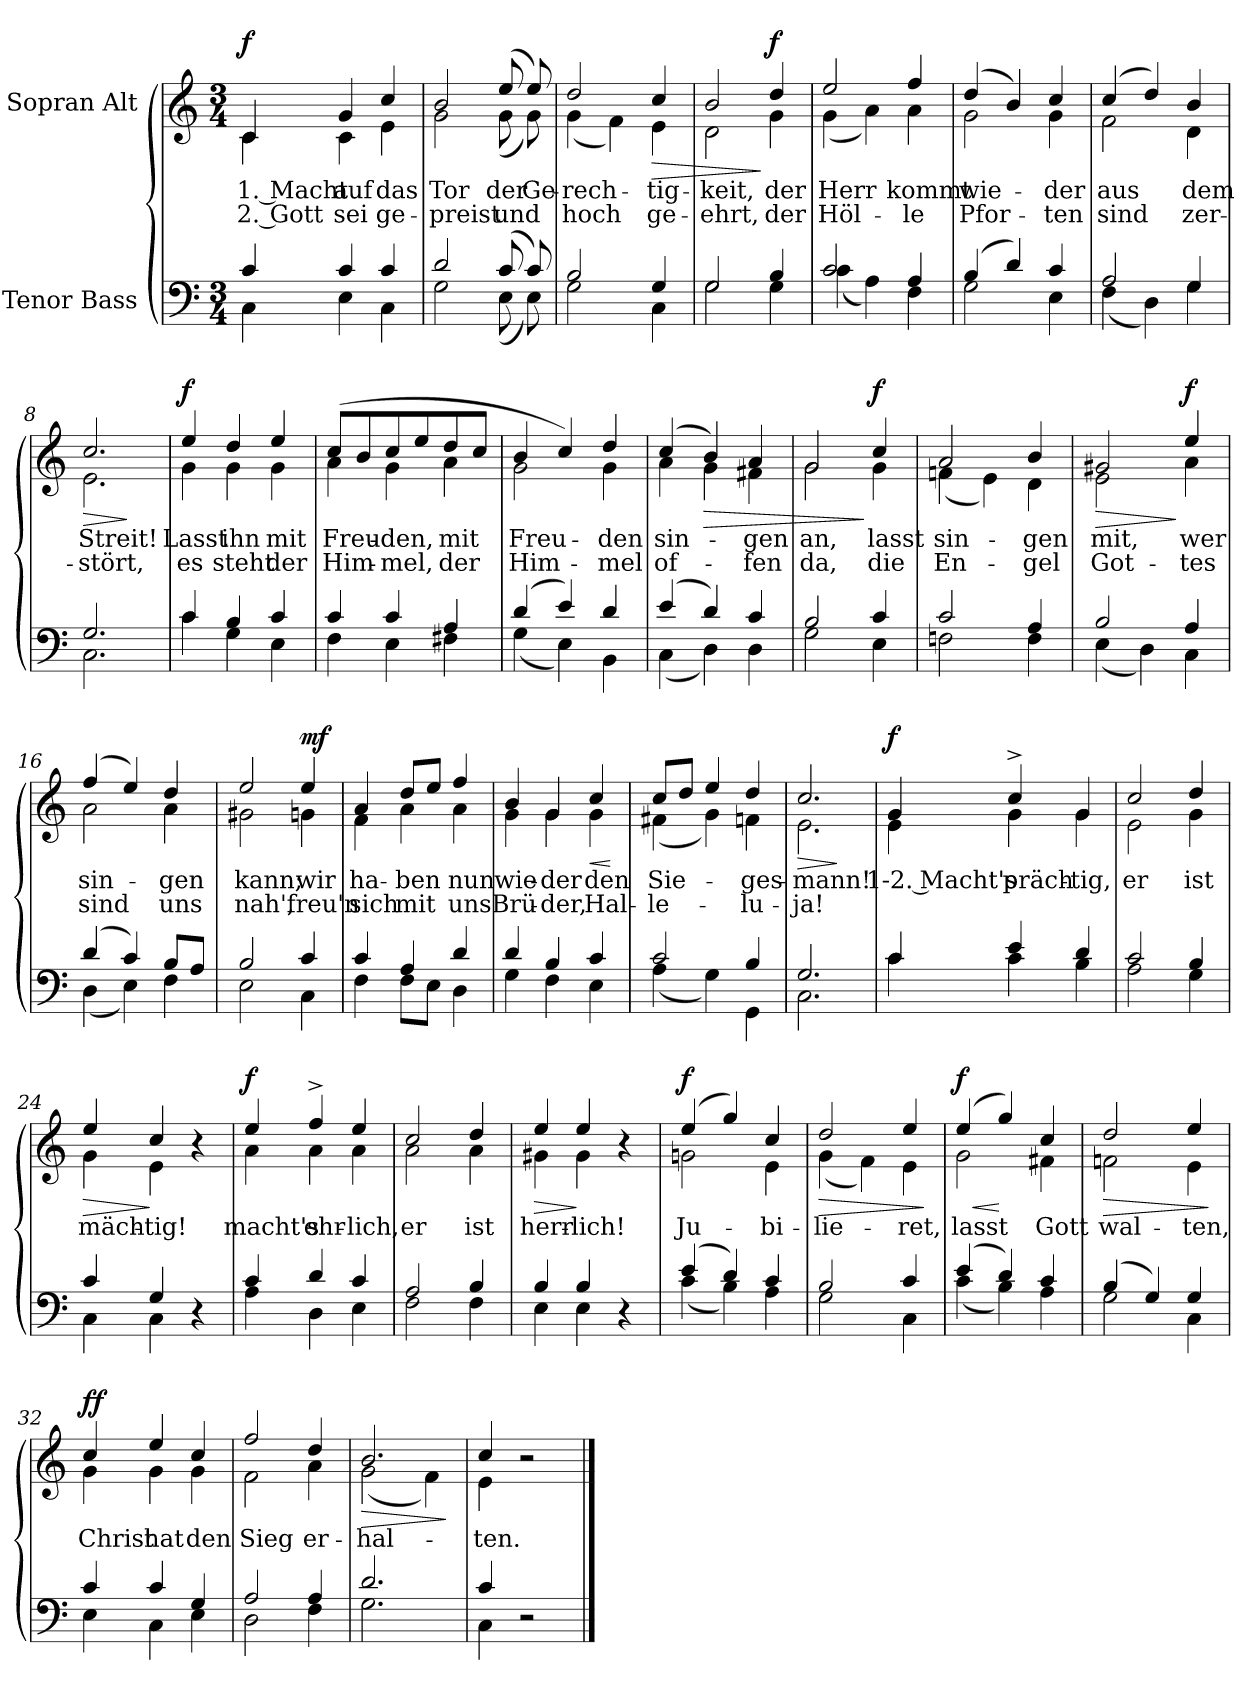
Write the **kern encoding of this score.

**kern	**kern	**text	**text	**dynam
*part2	*part1	*part1	*part1	*part1
*staff2	*staff1	*staff1	*staff1	*staff1
*I"Tenor Bass	*I"Sopran Alt	*	*	*
*clefF4	*clefG2	*	*	*
*k[]	*k[]	*	*	*
*M3/4	*M3/4	*	*	*
=1	=1	=1	=1	=1
*^	*	*	*	*
!	!	!LO:TX:a:B:t=Feierlich	!	!	!
!	!	!	!LO:LY:b	!LO:LY:b	!LO:DY:a
*	*	*^	*	*	*
4c/	4C\	4c/	4c\	1. Macht	2. Gott	f
!	!	!	!	!LO:LY:b	!LO:LY:b	!
4c/	4E\	4g/	4c\	auf	sei	.
!	!	!	!	!LO:LY:b	!LO:LY:b	!
4c/	4C\	4cc/	4e\	das	ge-	.
=2	=2	=2	=2	=2	=2	=2
!	!	!	!	!LO:LY:b	!LO:LY:b	!
2d/	2G\	2b/	2g\	Tor	-preist	.
!	!	!	!	!LO:LY:b	!LO:LY:b	!
(8c/	(8E\	(8ee/	(8g\	der	und	.
!	!	!	!	!LO:LY:b	!	!
8c/)	8E\)	8ee/)	8g\)	Ge-	.	.
=3	=3	=3	=3	=3	=3	=3
!	!	!	!	!LO:LY:b	!LO:LY:b	!
2B/	2G\	2dd/	(4g\	-rech-	hoch	.
.	.	.	4f\)	.	.	.
!	!	!	!	!LO:LY:b	!LO:LY:b	!LO:HP:b
4G/	4C\	4cc/	4e\	-tig-	ge-	>
=4	=4	=4	=4	=4	=4	=4
!	!	!	!	!LO:LY:b	!LO:LY:b	!
2G/	2G\	2b/	2d\	-keit,	-ehrt,	.
!	!	!	!	!LO:LY:b	!LO:LY:b	!LO:DY:n=1:a
4B/	4G\	4dd/	4g\	der	der	] f
=5	=5	=5	=5	=5	=5	=5
!	!	!	!	!LO:LY:b	!LO:LY:b	!
2c/	(4c\	2ee/	(4g\	Herr	Höl-	.
.	4A\)	.	4a\)	.	.	.
!	!	!	!	!LO:LY:b	!LO:LY:b	!
4A/	4F\	4ff/	4a\	kommt	-le	.
=6	=6	=6	=6	=6	=6	=6
!	!	!	!	!LO:LY:b	!LO:LY:b	!
(4B/	2G\	(4dd/	2g\	wie-	Pfor-	.
4d/)	.	4b/)	.	.	.	.
!	!	!	!	!LO:LY:b	!LO:LY:b	!
4c/	4E\	4cc/	4g\	-der	-ten	.
!!LO:LB:g=z	!!
=7	=7	=7	=7	=7	=7	=7
!	!	!	!	!LO:LY:b	!LO:LY:b	!
2A/	(4F\	(4cc/	2f\	-aus	sind	.
.	4D\)	4dd/)	.	.	.	.
!	!	!	!	!LO:LY:b	!LO:LY:b	!
4G/	4G\	4b/	4d\	dem	zer-	.
=8	=8	=8	=8	=8	=8	=8
!	!	!	!	!LO:LY:b	!LO:LY:b	!LO:HP:b
2.G/	2.C\	2.cc/	2.e\	Streit!	-stört,	>
*v	*v	*	*	*	*	*
*	*v	*v	*	*	*
.	.	.	.	]
=9	=9	=9	=9	=9
*^	*	*	*	*
!	!	!	!LO:LY:b	!LO:LY:b	!LO:DY:a
*	*	*^	*	*	*
4c/	4c\	4ee/	4g\	Lasst	es	f
!	!	!	!	!LO:LY:b	!LO:LY:b	!
4B/	4G\	4dd/	4g\	ihn	steht	.
!	!	!	!	!LO:LY:b	!LO:LY:b	!
4c/	4E\	4ee/	4g\	mit	der	.
=10	=10	=10	=10	=10	=10	=10
!	!	!	!	!LO:LY:b	!LO:LY:b	!
!	!	!	!	!LO:LY:b	!LO:LY:b	!
4c/	4F\	(8cc/L	4a\	Freu-	Him-	.
.	.	8b/	.	.	.	.
!	!	!	!	!LO:LY:b	!LO:LY:b	!
4c/	4E\	8cc/	4g\	-den,	-mel,	.
.	.	8ee/	.	.	.	.
!	!	!	!	!LO:LY:b	!LO:LY:b	!
4A/	4F#X\	8dd/	4a\	mit	der	.
!	!	!	!	!LO:LY:b	!LO:LY:b	!
.	.	8cc/J	.	--	--	.
=11	=11	=11	=11	=11	=11	=11
!	!	!	!	!LO:LY:b	!LO:LY:b	!
(4d/	(4G\	4b/	2g\	Freu-	Him-	.
4e/)	4E\)	4cc/)	.	.	.	.
!	!	!	!	!LO:LY:b	!LO:LY:b	!
!	!	!	!	!LO:LY:b	!LO:LY:b	!
4d/	4BB\	4dd/	4g\	-den	-mel	.
=12	=12	=12	=12	=12	=12	=12
!	!	!	!	!LO:LY:b	!LO:LY:b	!
(4e/	(4C\	(4cc/	4a\	sin-	of-	.
!	!	!	!	!	!	!LO:HP:b
4d/)	4D\)	4b/)	4g\	.	.	>
!	!	!	!	!LO:LY:b	!LO:LY:b	!
4c/	4D\	4a/	4f#X\	-gen	-fen	.
=13	=13	=13	=13	=13	=13	=13
!	!	!	!	!LO:LY:b	!LO:LY:b	!
2B/	2G\	2g/	2g\	an,	da,	.
!	!	!	!	!LO:LY:b	!LO:LY:b	!LO:DY:n=1:a
4c/	4E\	4cc/	4g\	lasst	die	] f
=14	=14	=14	=14	=14	=14	=14
!	!	!	!	!LO:LY:b	!LO:LY:b	!
2c/	2Fn\	2a/	(4fn\	sin-	En-	.
.	.	.	4e\)	.	.	.
!	!	!	!	!LO:LY:b	!LO:LY:b	!
4A/	4F\	4b/	4d\	-gen	-gel	.
!!LO:LB:g=z	!!
=15	=15	=15	=15	=15	=15	=15
!	!	!	!	!LO:LY:b	!LO:LY:b	!LO:HP:b
2B/	(4E\	2g#X/	2e\	mit,	Got-	>
.	4D\)	.	.	.	.	.
!	!	!	!	!LO:LY:b	!LO:LY:b	!LO:DY:n=1:a
4A/	4C\	4ee/	4a\	wer	-tes	] f
=16	=16	=16	=16	=16	=16	=16
!	!	!	!	!LO:LY:b	!LO:LY:b	!
(4d/	(4D\	(4ff/	2a\	sin-	sind	.
4c/)	4E\)	4ee/)	.	.	.	.
!	!	!	!	!LO:LY:b	!LO:LY:b	!
8B/L	4F\	4dd/	4a\	-gen	uns	.
8A/J	.	.	.	.	.	.
=17	=17	=17	=17	=17	=17	=17
!	!	!	!	!LO:LY:b	!LO:LY:b	!
2B/	2E\	2ee/	2g#X\	kann;	nah',	.
!	!	!	!	!LO:LY:b	!LO:LY:b	!LO:DY:a
4c/	4C\	4ee/	4gn\	wir	freu'n	mf
=18	=18	=18	=18	=18	=18	=18
!	!	!	!	!LO:LY:b	!LO:LY:b	!
4c/	4F\	4a/	4f\	ha-	sich	.
!	!	!	!	!LO:LY:b	!LO:LY:b	!
4A/	8F\L	8dd/L	4a\	-ben	mit	.
.	8E\J	8ee/J	.	.	.	.
!	!	!	!	!LO:LY:b	!LO:LY:b	!
4d/	4D\	4ff/	4a\	nun	uns	.
=19	=19	=19	=19	=19	=19	=19
!	!	!	!	!LO:LY:b	!LO:LY:b	!
4d/	4G\	4b/	4g\	wie-	Brü-	.
!	!	!	!	!LO:LY:b	!LO:LY:b	!
4B/	4F\	4g/	4g\	-der	-der,	.
!	!	!	!	!LO:LY:b	!LO:LY:b	!LO:HP:b
4c/	4E\	4cc/	4g\	den	Hal-	<
*v	*v	*	*	*	*	*
*	*v	*v	*	*	*
.	.	.	.	[
=20	=20	=20	=20	=20
*^	*	*	*	*
!	!	!	!LO:LY:b	!LO:LY:b	!
*	*	*^	*	*	*
2c/	(4A\	8cc/L	(4f#X\	Sie-	-le-	.
.	.	8dd/J	.	.	.	.
.	4G\)	4ee/	4g\)	.	.	.
!	!	!	!	!LO:LY:b	!LO:LY:b	!
4B/	4GG\	4dd/	4fn\	-ges-	-lu-	.
=21	=21	=21	=21	=21	=21	=21
!	!	!	!	!LO:LY:b	!LO:LY:b	!LO:HP:b
2.G/	2.C\	2.cc/	2.e\	-mann!	-ja!	>
*v	*v	*	*	*	*	*
*	*v	*v	*	*	*
.	.	.	.	]
!!LO:LB:g=z
=22	=22	=22	=22	=22
*^	*	*	*	*
!	!	!	!LO:LY:b	!	!LO:DY:a
*	*	*^	*	*	*
4c/	4c\	4g/	4e\	1-2. Macht's	.	f
!	!	!	!	!LO:LY:b	!	!
4e/	4c\	4cc^/	4g\	präch-	.	.
!	!	!	!	!LO:LY:b	!	!
4d/	4B\	4g/	4g\	-tig,	.	.
=23	=23	=23	=23	=23	=23	=23
!	!	!	!	!LO:LY:b	!	!
2c/	2A\	2cc/	2e\	er	.	.
!	!	!	!	!LO:LY:b	!	!
4B/	4G\	4dd/	4g\	ist	.	.
=24	=24	=24	=24	=24	=24	=24
!	!	!	!	!LO:LY:b	!	!LO:HP:b
4c/	4C\	4ee/	4g\	mäch-	.	>
!	!	!	!	!LO:LY:b	!	!
4G/	4C\	4cc/	4e\	-tig!	.	]
4r	4ryy	4r	4ryy	.	.	.
=25	=25	=25	=25	=25	=25	=25
!	!	!	!	!LO:LY:b	!	!LO:DY:a
4c/	4A\	4ee/	4a\	macht's	.	f
!	!	!	!	!LO:LY:b	!	!
4d/	4D\	4ff^/	4a\	ehr-	.	.
!	!	!	!	!LO:LY:b	!	!
4c/	4E\	4ee/	4a\	-lich,	.	.
=26	=26	=26	=26	=26	=26	=26
!	!	!	!	!LO:LY:b	!	!
2A/	2F\	2cc/	2a\	er	.	.
!	!	!	!	!LO:LY:b	!	!
4B/	4F\	4dd/	4a\	ist	.	.
=27	=27	=27	=27	=27	=27	=27
!	!	!	!	!LO:LY:b	!	!LO:HP:b
4B/	4E\	4ee/	4g#X\	herr-	.	>
!	!	!	!	!LO:LY:b	!	!
4B/	4E\	4ee/	4g#\	-lich!	.	]
4r	4ryy	4r	4ryy	.	.	.
!!LO:LB:g=z	!!
=28	=28	=28	=28	=28	=28	=28
!	!	!	!	!LO:LY:b	!	!LO:DY:a
(4e/	(4c\	(4ee/	2gn\	Ju-	.	f
4d/)	4B\)	4gg/)	.	.	.	.
!	!	!	!	!LO:LY:b	!	!
4c/	4A\	4cc/	4e\	-bi-	.	.
=29	=29	=29	=29	=29	=29	=29
!	!	!	!	!LO:LY:b	!	!LO:HP:b
2B/	2G\	2dd/	(4g\	-lie-	.	>
.	.	.	4f\)	.	.	.
!	!	!	!	!LO:LY:b	!	!
4c/	4C\	4ee/	4e\	-ret,	.	.
*v	*v	*	*	*	*	*
*	*v	*v	*	*	*
.	.	.	.	]
=30	=30	=30	=30	=30
*^	*	*	*	*
!	!	!	!LO:LY:b	!	!LO:HP:b
*	*	*^	*	*	*
!	!	!	!	!	!	!LO:DY:n=1:a
(4e/	(4c\	(4ee/	2g\	lasst	.	< f
4d/)	4B\)	4gg/)	.	.	.	[
!	!	!	!	!LO:LY:b	!	!
4c/	4A\	4cc/	4f#X\	Gott	.	.
=31	=31	=31	=31	=31	=31	=31
!	!	!	!	!LO:LY:b	!	!LO:HP:b
(4B/	2G\	2dd/	2fn\	wal-	.	>
4G/)	.	.	.	.	.	.
!	!	!	!	!LO:LY:b	!	!
4G/	4C\	4ee/	4e\	-ten,	.	.
*v	*v	*	*	*	*	*
*	*v	*v	*	*	*
.	.	.	.	]
=32	=32	=32	=32	=32
*^	*	*	*	*
!	!	!	!LO:LY:b	!	!LO:DY:a
*	*	*^	*	*	*
4c/	4E\	4cc/	4g\	Christ	.	ff
!	!	!	!	!LO:LY:b	!	!
4c/	4C\	4ee/	4g\	hat	.	.
!	!	!	!	!LO:LY:b	!	!
4G/	4E\	4cc/	4g\	den	.	.
=33	=33	=33	=33	=33	=33	=33
!	!	!	!	!LO:LY:b	!	!
2A/	2D\	2ff/	2f\	Sieg	.	.
!	!	!	!	!LO:LY:b	!	!
4A/	4F\	4dd/	4a\	er-	.	.
=34	=34	=34	=34	=34	=34	=34
!	!	!	!	!LO:LY:b	!	!LO:HP:b
2.d/	2.G\	2.b/	(2g\	-hal-	.	>
.	.	.	4f\)	.	.	.
*v	*v	*	*	*	*	*
*	*v	*v	*	*	*
.	.	.	.	]
=35	=35	=35	=35	=35
*^	*	*	*	*
!	!	!	!LO:LY:b	!	!
*	*	*^	*	*	*
4c/	4C\	4cc/	4e\	-ten.	.	.
2r	2ryy	2r	2ryy	.	.	.
*v	*v	*	*	*	*	*
*	*v	*v	*	*	*
==	==	==	==	==
*-	*-	*-	*-	*-
